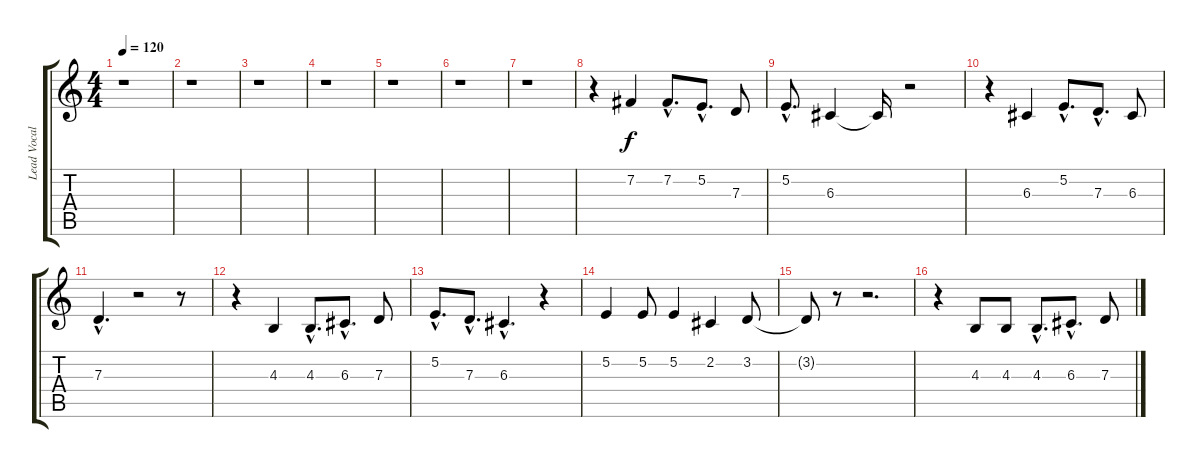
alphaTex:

\track ("Lead Vocal" "Lead Vocal") {instrument tenorsax}
\staff {score tabs}
\tuning (E4 B3 G3 D3 A2 E2) {hide}
\ts (4 4)
\tempo 120
\clef g2
\ks c
r.1{dy f} |
r.1 |
r.1 |
r.1 |
r.1 |
r.1 |
r.1 |
r.4 7.2.4 7.2{hac}.8{d} 5.2{hac}.8{d} 7.3.8 |
5.2{hac}.8{d} 6.3.4 6.3{t}.16 r.2 |
r.4 6.3.4 5.2{hac}.8{d} 7.3{hac}.8{d} 6.3.8 |
7.3{hac}.4{d} r.2 r.8 |
r.4 4.3.4 4.3{hac}.8{d} 6.3{hac}.8{d} 7.3.8 |
5.2{hac}.8{d} 7.3{hac}.8{d} 6.3{hac}.4{d} r.4 |
5.2.4 5.2.8 5.2.4 2.2.4 3.2.8 |
3.2{t}.8 r.8 r.2{d} |
r.4 4.3.8 4.3.8 4.3{hac}.8{d} 6.3{hac}.8{d} 7.3.8
